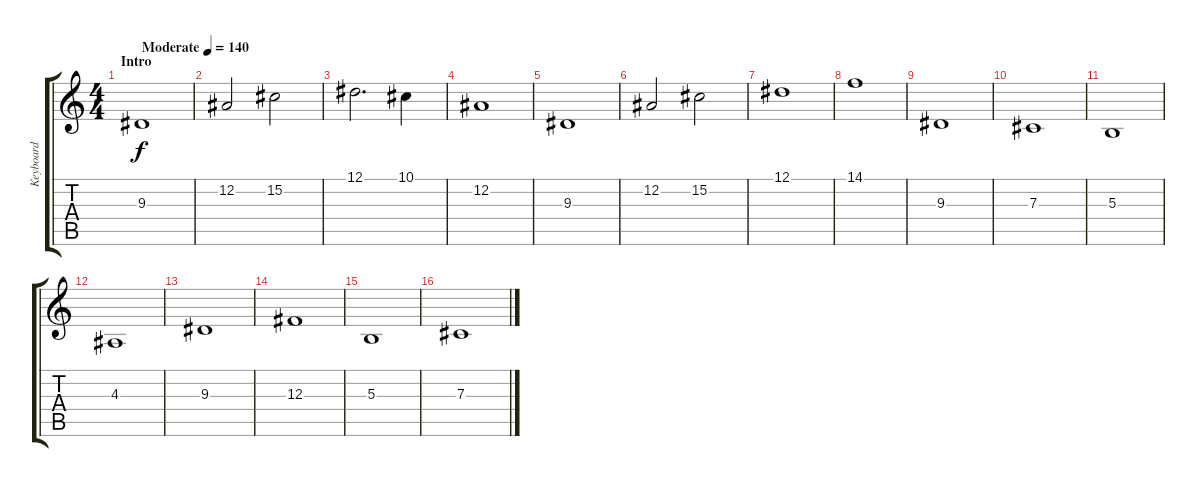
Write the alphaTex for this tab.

\track ("Keyboard" "Keyboard") {instrument stringensemble1}
\staff {score tabs}
\tuning (Eb4 Bb3 Gb3 Db3 Ab2 Eb2) {hide}
\ts (4 4)
\section ("" "Intro")
\tempo (140 "Moderate")
\clef g2
\ks c
9.3.1{dy f instrument stringensemble1} |
12.2.2 15.2.2 |
12.1.2{d} 10.1.4 |
12.2.1 |
9.3.1 |
12.2.2 15.2.2 |
12.1.1 |
14.1.1 |
9.3.1 |
7.3.1 |
5.3.1 |
4.3.1 |
9.3.1 |
12.3.1 |
5.3.1 |
7.3.1
